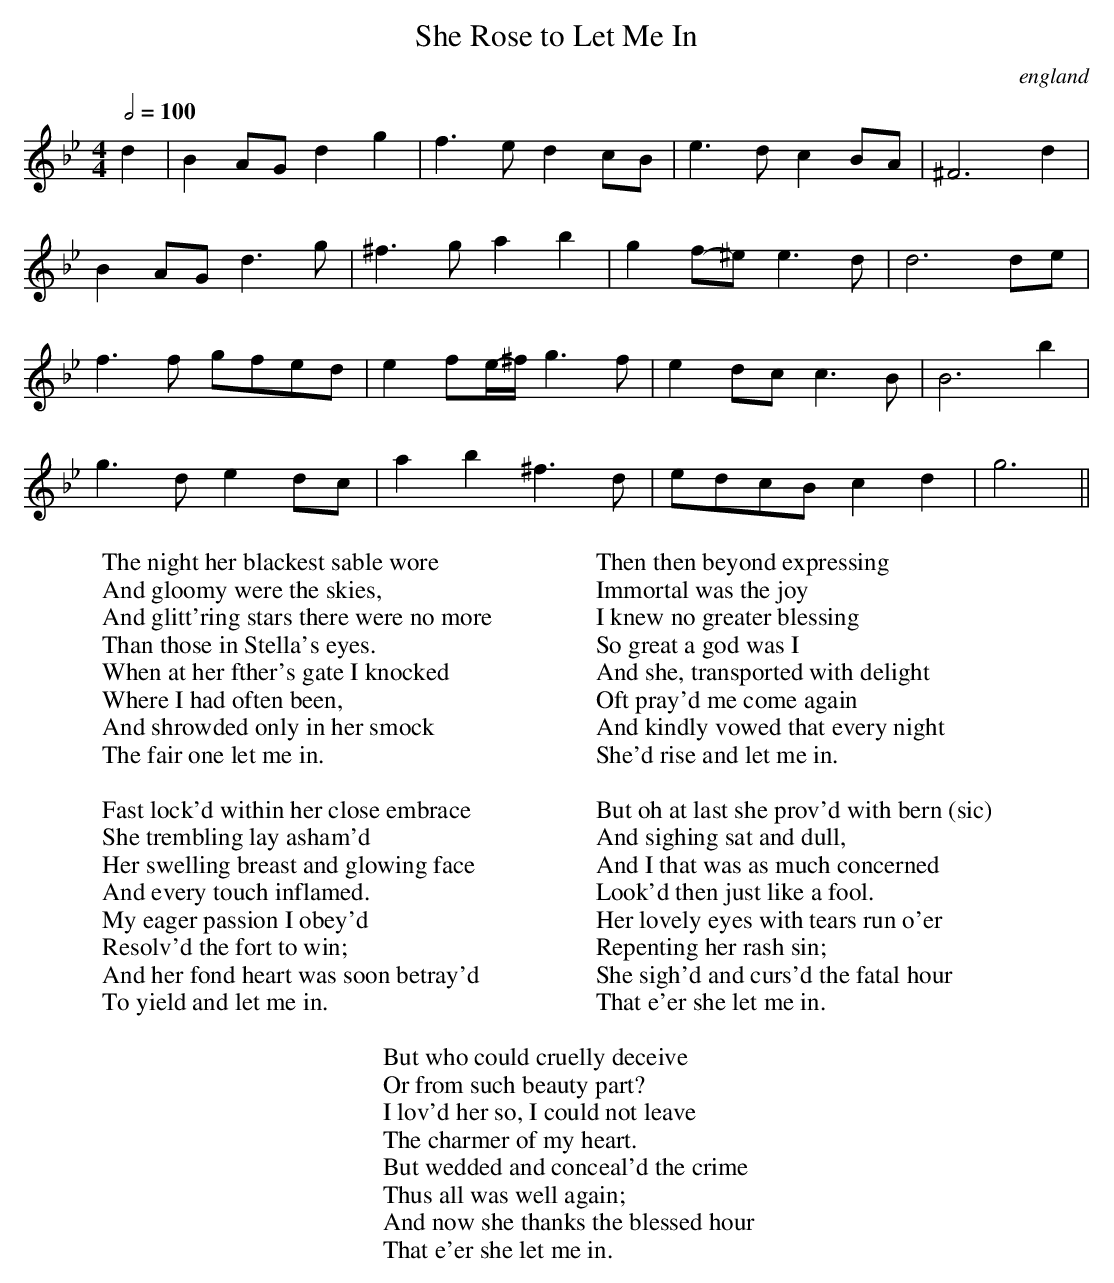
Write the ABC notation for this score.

X:1
T:She Rose to Let Me In
O:england
M:4/4
L:1/8
Q:2/4=100
W:The night her blackest sable wore
W:And gloomy were the skies,
W:And glitt'ring stars there were no more
W:Than those in Stella's eyes.
W:When at her fther's gate I knocked
W:Where I had often been,
W:And shrowded only in her smock
W:The fair one let me in.
W:
W:Fast lock'd within her close embrace
W:She trembling lay asham'd
W:Her swelling breast and glowing face
W:And every touch inflamed.
W:My eager passion I obey'd
W:Resolv'd the fort to win;
W:And her fond heart was soon betray'd
W:To yield and let me in.
W:
W:Then then beyond expressing
W:Immortal was the joy
W:I knew no greater blessing
W:So great a god was I
W:And she, transported with delight
W:Oft pray'd me come again
W:And kindly vowed that every night
W:She'd rise and let me in.
W:
W:But oh at last she prov'd with bern (sic)
W:And sighing sat and dull,
W:And I that was as much concerned
W:Look'd then just like a fool.
W:Her lovely eyes with tears run o'er
W:Repenting her rash sin;
W:She sigh'd and curs'd the fatal hour
W:That e'er she let me in.
W:
W:But who could cruelly deceive
W:Or from such beauty part?
W:I lov'd her so, I could not leave
W:The charmer of my heart.
W:But wedded and conceal'd the crime
W:Thus all was well again;
W:And now she thanks the blessed hour
W:That e'er she let me in.
K:Bb
d2|B2A-G d2g2|f3e d2c-B|e3d c2B-A|^F6 d2|
B2A-G d3g|^f3g a2b2|g2f-^e e3d|d6 d-e|
f3f g-fe-d|e2f-e/-^f/ g3f|e2d-c c3B|B6 b2|
g3d e2d-c|a2b2 ^f3d|e-dc-B c2d2|g6||
